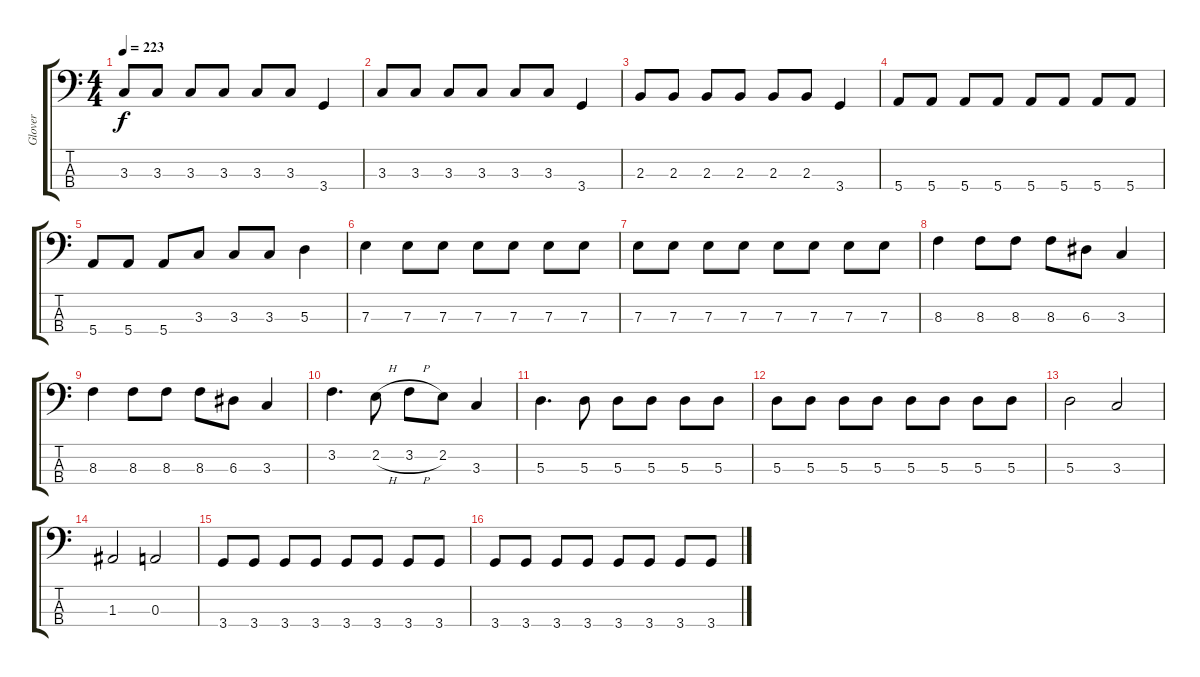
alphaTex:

\track ("Glover" "Glover") {instrument electricbasspick}
\staff {score tabs}
\tuning (G2 D2 A1 E1) {hide}
\ts (4 4)
\tempo 223
\clef f4
\ks c
3.3.8{dy f} 3.3.8 3.3.8 3.3.8 3.3.8 3.3.8 3.4.4 |
3.3.8 3.3.8 3.3.8 3.3.8 3.3.8 3.3.8 3.4.4 |
2.3.8 2.3.8 2.3.8 2.3.8 2.3.8 2.3.8 3.4.4 |
5.4.8 5.4.8 5.4.8 5.4.8 5.4.8 5.4.8 5.4.8 5.4.8 |
5.4.8 5.4.8 5.4.8 3.3.8 3.3.8 3.3.8 5.3.4 |
7.3.4 7.3.8 7.3.8 7.3.8 7.3.8 7.3.8 7.3.8 |
7.3.8 7.3.8 7.3.8 7.3.8 7.3.8 7.3.8 7.3.8 7.3.8 |
8.3.4 8.3.8 8.3.8 8.3.8 6.3.8 3.3.4 |
8.3.4 8.3.8 8.3.8 8.3.8 6.3.8 3.3.4 |
3.2.4{d} 2.2{h}.8 3.2{h}.8 2.2.8 3.3.4 |
5.3.4{d} 5.3.8 5.3.8 5.3.8 5.3.8 5.3.8 |
5.3.8 5.3.8 5.3.8 5.3.8 5.3.8 5.3.8 5.3.8 5.3.8 |
5.3.2 3.3.2 |
1.3.2 0.3.2 |
3.4.8 3.4.8 3.4.8 3.4.8 3.4.8 3.4.8 3.4.8 3.4.8 |
3.4.8 3.4.8 3.4.8 3.4.8 3.4.8 3.4.8 3.4.8 3.4.8
